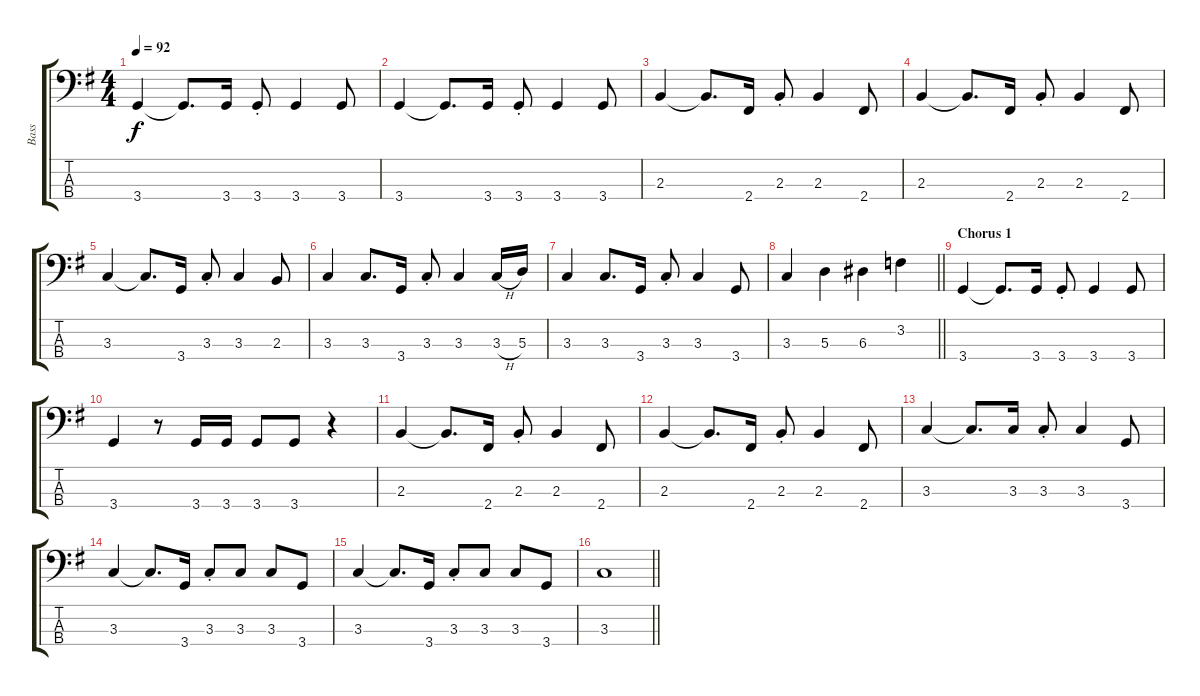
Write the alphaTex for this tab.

\track ("Bass" "Bass") {instrument electricbassfinger}
\staff {score tabs}
\tuning (G2 D2 A1 E1) {hide}
\ts (4 4)
\tempo 92
\clef f4
\ks g
3.4.4{dy f} 3.4{t}.8{d} 3.4.16 3.4{st}.8 3.4.4 3.4.8 |
3.4.4 3.4{t}.8{d} 3.4.16 3.4{st}.8 3.4.4 3.4.8 |
2.3.4 2.3{t}.8{d} 2.4.16 2.3{st}.8 2.3.4 2.4.8 |
2.3.4 2.3{t}.8{d} 2.4.16 2.3{st}.8 2.3.4 2.4.8 |
3.3.4 3.3{t}.8{d} 3.4.16 3.3{st}.8 3.3.4 2.3.8 |
3.3.4 3.3.8{d} 3.4.16 3.3{st}.8 3.3.4 3.3{h}.16 5.3.16 |
3.3.4 3.3.8{d} 3.4.16 3.3{st}.8 3.3.4 3.4.8 |
\barLineRight lightlight
3.3.4 5.3.4 6.3.4 3.2.4 |
\section ("" "Chorus 1")
3.4.4 3.4{t}.8{d} 3.4.16 3.4{st}.8 3.4.4 3.4.8 |
3.4.4 r.8 3.4.16 3.4.16 3.4.8 3.4.8 r.4 |
2.3.4 2.3{t}.8{d} 2.4.16 2.3{st}.8 2.3.4 2.4.8 |
2.3.4 2.3{t}.8{d} 2.4.16 2.3{st}.8 2.3.4 2.4.8 |
3.3.4 3.3{t}.8{d} 3.3.16 3.3{st}.8 3.3.4 3.4.8 |
3.3.4 3.3{t}.8{d} 3.4.16 3.3{st}.8 3.3.8 3.3.8 3.4.8 |
3.3.4 3.3{t}.8{d} 3.4.16 3.3{st}.8 3.3.8 3.3.8 3.4.8 |
\barLineRight lightlight
3.3.1
